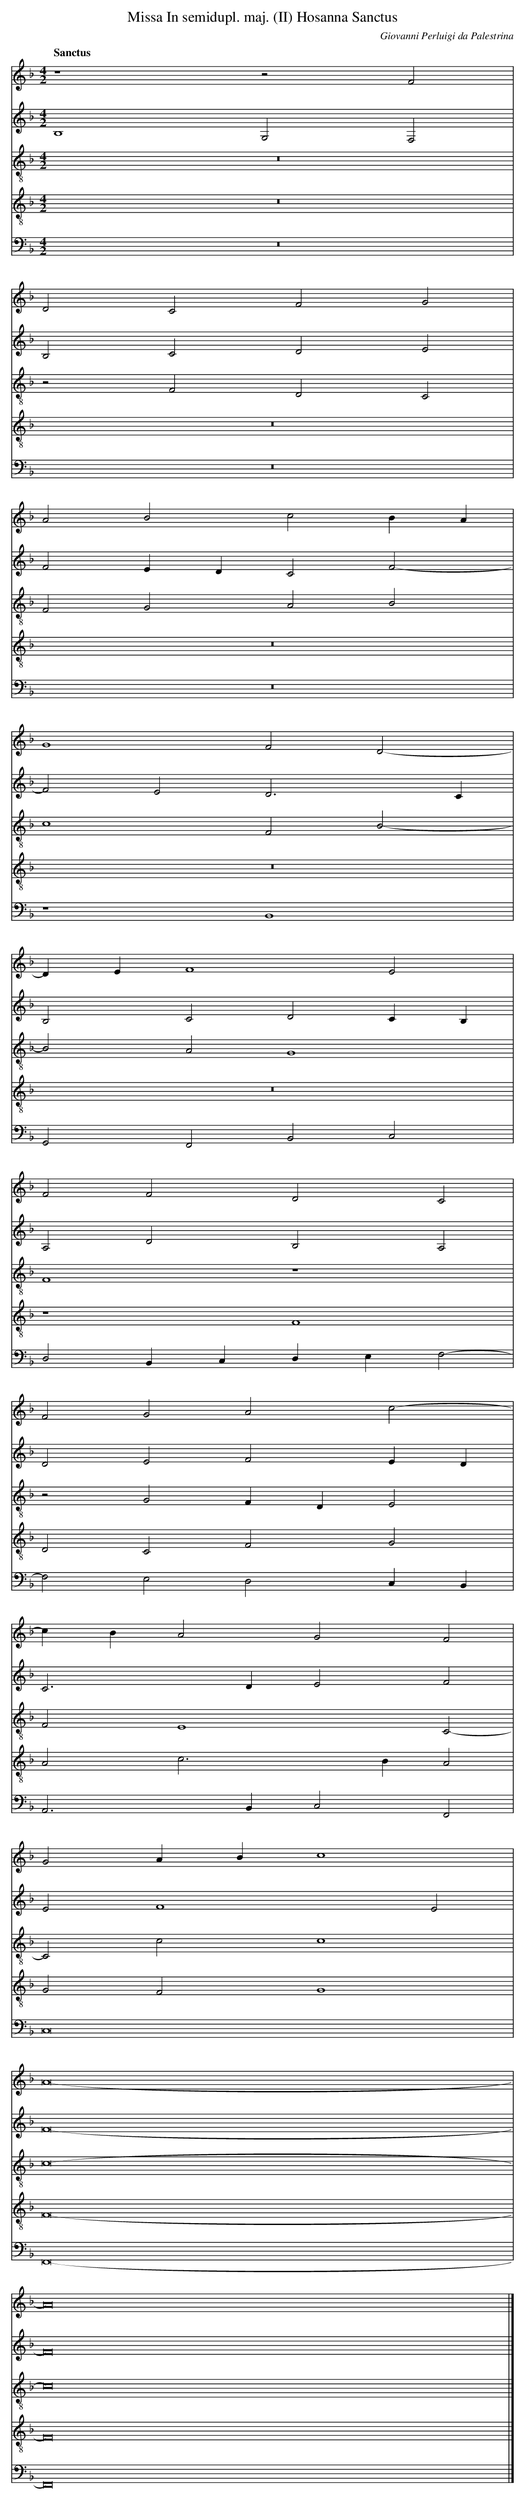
X:1
T: Missa In semidupl. maj. (II) Hosanna Sanctus
C: Giovanni Perluigi da Palestrina
L: 1/4
M: 4/2
Q: "Sanctus"
V: 1 clef=treble
V: 2 clef=treble
V: 3 clef=treble-8
V: 4 clef=treble-8
V: 5 clef=bass
K: F
[V:1] z4z2F2 |
[V:2] B,4G,2F,2 |
[V:3] z8 |
[V:4] z8 |
[V:5] z8 |
[V:1] D2C2F2G2 |
[V:2] B,2C2D2E2 |
[V:3] z2F2D2C2 |
[V:4] z8 |
[V:5] z8 |
[V:1] A2B2c2BA |
[V:2] F2EDC2F2- |
[V:3] F2G2A2B2 |
[V:4] z8 |
[V:5] z8 |
[V:1] G4F2D2- |
[V:2] F2E2D3C |
[V:3] c4F2B2- |
[V:4] z8 |
[V:5] z4B,,4 |
[V:1] DEF4E2 |
[V:2] B,2C2D2CB, |
[V:3] B2A2G4 |
[V:4] z8 |
[V:5] G,,2F,,2B,,2C,2 |
[V:1] F2F2D2C2 |
[V:2] A,2D2B,2A,2 |
[V:3] F4z4 |
[V:4] z4F4 |
[V:5] D,2B,,C,D,E,F,2- |
[V:1] F2G2A2c2- |
[V:2] D2E2F2ED |
[V:3] z2G2FDE2 |
[V:4] D2C2F2G2 |
[V:5] F,2E,2D,2C,B,, |
[V:1] cBA2G2F2 |
[V:2] C2>D2E2F2 |
[V:3] F2E4C2- |
[V:4] A2c2>B2A2 |
[V:5] A,,2>B,,2C,2F,,2 |
[V:1] G2ABc4 |
[V:2] E2F4E2 |
[V:3] C2c2c4 |
[V:4] G2F2G4 |
[V:5] C,8 |
[V:1] A8- |
[V:2] F8- |
[V:3] c8- |
[V:4] F8- |
[V:5] F,,8- |
[V:1] A8 |]
[V:2] F8 |]
[V:3] c8 |]
[V:4] F8 |]
[V:5] F,,8 |]
